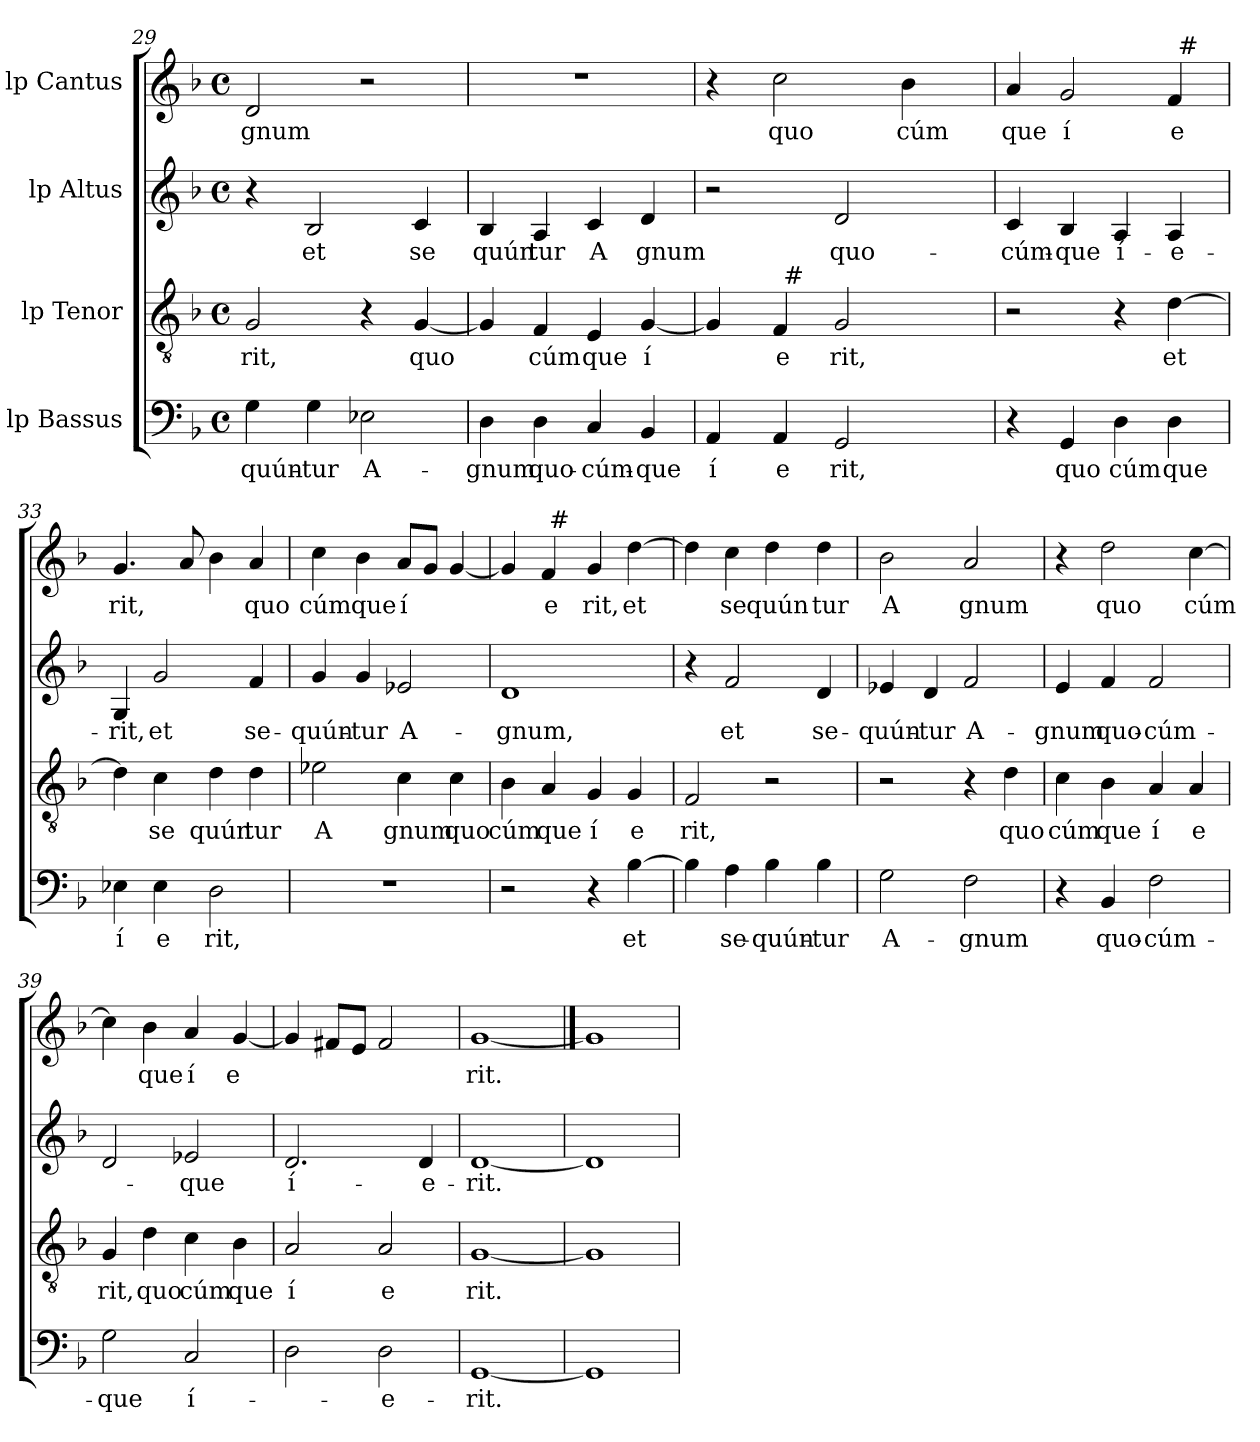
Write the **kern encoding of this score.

**kern	**text	**kern	**text	**kern	**text	**kern	**text
*part4	*part4	*part3	*part3	*part2	*part2	*part1	*part1
*staff4	*staff4	*staff3	*staff3	*staff2	*staff2	*staff1	*staff1
*I"lp Bassus	*	*I"lp Tenor	*	*I"lp Altus	*	*I"lp Cantus	*
*clefF4	*	*clefGv2	*	*clefG2	*	*clefG2	*
*k[b-]	*	*k[b-]	*	*k[b-]	*	*k[b-]	*
*F:	*	*F:	*	*F:	*	*F:	*
*M4/4	*	*M4/4	*	*M4/4	*	*M4/4	*
*met(c)	*	*met(c)	*	*met(c)	*	*met(c)	*
=29	=29	=29	=29	=29	=29	=29	=29
!	!LO:LY:b:cj	!	!LO:LY:b:cj	!	!	!	!LO:LY:b:cj
4G\	-quún-	2G/	rit,	4r	.	2d/	gnum
!	!LO:LY:b:cj	!	!	!	!LO:LY:b:cj	!	!
4G\	-tur	.	.	2B-/	et	.	.
!	!LO:LY:b:cj	!	!	!	!	!	!
2E-X\	A-	4r	.	.	.	2r	.
!	!	!	!LO:LY:b:cj	!	!LO:LY:b:cj	!	!
.	.	[<4G/	quo	4c/	se	.	.
=30	=30	=30	=30	=30	=30	=30	=30
!	!LO:LY:b:cj	!	!	!	!LO:LY:b:cj	!	!
4D\	-gnum	4G/]	.	4B-/	quún	1r	.
!	!LO:LY:b:cj	!	!LO:LY:b:cj	!	!LO:LY:b:cj	!	!
4D\	quo-	4F/	cúm	4A/	tur	.	.
!	!LO:LY:b:cj	!	!LO:LY:b:cj	!	!LO:LY:b:cj	!	!
4C/	-cúm-	4E/	que	4c/	A	.	.
!	!LO:LY:b:cj	!	!LO:LY:b:cj	!	!LO:LY:b:cj	!	!
4BB-/	-que	[>4G/	í	4d/	gnum	.	.
!!LO:LB:g=z
=31	=31	=31	=31	=31	=31	=31	=31
!	!LO:LY:b:cj	!	!	!	!	!	!
*	*	*^	*	*	*	*	*
*	*	*	*^	*	*	*	*	*
4AA/	í	4G/]	32.ryy	4ryy	.	2r	.	4r	.
.	.	.	2ryy	.	.	.	.	.	.
!	!LO:LY:b:cj	!	!	!	!LO:LY:b:cj	!	!	!	!LO:LY:b:cj
4AA/	e	4F/	.	64ryy	e	.	.	2cc\	quo
!	!	!	!	!LO:TX:a:t=#	!	!	!	!	!
.	.	.	.	2ryy	.	.	.	.	.
!	!LO:LY:b:cj	!	!	!	!LO:LY:b:cj	!	!LO:LY:b:cj	!	!
2GG/	rit,	2G/	.	.	rit,	2d/	quo-	.	.
.	.	.	4ryy	.	.	.	.	.	.
!	!	!	!	!	!	!	!	!	!LO:LY:b:cj
.	.	.	.	.	.	.	.	4b-\	cúm
.	.	.	.	8...ryy	.	.	.	.	.
.	.	.	8ryy	.	.	.	.	.	.
.	.	.	16ryy	.	.	.	.	.	.
.	.	.	64ryy	.	.	.	.	.	.
=32	=32	=32	=32	=32	=32	=32	=32	=32	=32
!	!	!	!	!	!	!	!LO:LY:b:cj	!	!LO:LY:b:cj
*	*	*v	*v	*v	*	*	*	*^	*
4r	.	2r	.	4c/	-cúm-	4a/	2ryy	que
!	!LO:LY:b:cj	!	!	!	!LO:LY:b:cj	!	!	!LO:LY:b:cj
4GG/	quo	.	.	4B-/	-que	2g/	.	í
!	!LO:LY:b:cj	!	!	!	!LO:LY:b:cj	!	!	!
4D\	cúm	4r	.	4A/	í-	.	4ryy	.
!	!LO:LY:b:cj	!	!LO:LY:b:cj	!	!LO:LY:b:cj	!	!	!LO:LY:b:cj
4D\	que	[>4d\	et	4A/	-e-	4f/	64ryy	e
!	!	!	!	!	!	!	!LO:TX:a:t=#	!
.	.	.	.	.	.	.	8...ryy	.
=33	=33	=33	=33	=33	=33	=33	=33	=33
!	!LO:LY:b:cj	!	!	!	!LO:LY:b:cj	!	!	!LO:LY:b
*	*	*	*	*	*	*v	*v	*
4E-X\	í	4d\]	.	4G/	-rit,	4.g/	rit,
!	!LO:LY:b:cj	!	!LO:LY:b:cj	!	!LO:LY:b:cj	!	!
4E-\	e	4c\	se	2g/	et	.	.
.	.	.	.	.	.	8a/	.
!	!LO:LY:b:cj	!	!LO:LY:b:cj	!	!	!	!
2D\	rit,	4d\	quún	.	.	4b-\	.
!	!	!	!LO:LY:b:cj	!	!LO:LY:b:cj	!	!LO:LY:b:cj
.	.	4d\	tur	4f/	se-	4a/	quo
=34	=34	=34	=34	=34	=34	=34	=34
!	!	!	!LO:LY:b:cj	!	!LO:LY:b:cj	!	!LO:LY:b:cj
1r	.	2e-X\	A	4g/	-quún-	4cc\	cúm
!	!	!	!	!	!LO:LY:b:cj	!	!LO:LY:b:cj
.	.	.	.	4g/	-tur	4b-\	que
!	!	!	!LO:LY:b:cj	!	!LO:LY:b:cj	!	!LO:LY:b:rj
.	.	4c\	gnum	2e-X/	A-	8a/L	í
.	.	.	.	.	.	8g/J	.
!	!	!	!LO:LY:b:cj	!	!	!	!
.	.	4c\	quo	.	.	[<4g/	.
=35	=35	=35	=35	=35	=35	=35	=35
!	!	!	!LO:LY:b:cj	!	!LO:LY:b:cj	!	!
*	*	*	*	*	*	*^	*
2r	.	4B-\	cúm	1d	-gnum,	4g/]	4ryy	.
!	!	!	!LO:LY:b:cj	!	!	!	!	!LO:LY:b:cj
.	.	4A/	que	.	.	4f/	64ryy	e
!	!	!	!	!	!	!	!LO:TX:a:t=#	!
.	.	.	.	.	.	.	2ryy	.
!	!	!	!LO:LY:b:cj	!	!	!	!	!LO:LY:b:cj
4r	.	4G/	í	.	.	4g/	.	rit,
!	!LO:LY:b:cj	!	!LO:LY:b:cj	!	!	!	!	!LO:LY:b:cj
[>4B-\	et	4G/	e	.	.	[>4dd\	.	et
.	.	.	.	.	.	.	8...ryy	.
!!LO:LB:g=z
=36	=36	=36	=36	=36	=36	=36	=36	=36
!	!	!	!LO:LY:b:cj	!	!	!	!	!
*	*	*	*	*	*	*v	*v	*
4B-\]	.	2F/	rit,	4r	.	4dd\]	.
!	!LO:LY:b:cj	!	!	!	!LO:LY:b:cj	!	!LO:LY:b:cj
4A\	se-	.	.	2f/	et	4cc\	se
!	!LO:LY:b:cj	!	!	!	!	!	!LO:LY:b:cj
4B-\	-quún-	2r	.	.	.	4dd\	quún
!	!LO:LY:b:cj	!	!	!	!LO:LY:b:cj	!	!LO:LY:b:cj
4B-\	-tur	.	.	4d/	se-	4dd\	tur
=37	=37	=37	=37	=37	=37	=37	=37
!	!LO:LY:b:cj	!	!	!	!LO:LY:b:cj	!	!LO:LY:b:cj
2G\	A-	2r	.	4e-X/	-quún-	2b-\	A
!	!	!	!	!	!LO:LY:b:cj	!	!
.	.	.	.	4d/	-tur	.	.
!	!LO:LY:b:cj	!	!	!	!LO:LY:b:cj	!	!LO:LY:b:cj
2F\	-gnum	4r	.	2f/	A-	2a/	gnum
!	!	!	!LO:LY:b:cj	!	!	!	!
.	.	4d\	quo	.	.	.	.
=38	=38	=38	=38	=38	=38	=38	=38
!	!	!	!LO:LY:b:cj	!	!LO:LY:b:cj	!	!
4r	.	4c\	cúm	4e/	-gnum	4r	.
!	!LO:LY:b:cj	!	!LO:LY:b:cj	!	!LO:LY:b:cj	!	!LO:LY:b:cj
4BB-/	quo-	4B-\	que	4f/	quo-	2dd\	quo
!	!LO:LY:b:cj	!	!LO:LY:b:cj	!	!LO:LY:b	!	!
2F\	-cúm-	4A/	í	2f/	-cúm-	.	.
!	!	!	!LO:LY:b:cj	!	!	!	!LO:LY:b:cj
.	.	4A/	e	.	.	[>4cc\	cúm
=39	=39	=39	=39	=39	=39	=39	=39
!	!LO:LY:b:cj	!	!LO:LY:b:cj	!	!	!	!
2G\	-que	4G/	rit,	2d/	.	4cc\]	.
!	!	!	!LO:LY:b:cj	!	!	!	!LO:LY:b:cj
.	.	4d\	quo	.	.	4b-\	que
!	!LO:LY:b:rj	!	!LO:LY:b:cj	!	!LO:LY:b:cj	!	!LO:LY:b:cj
2C/	í-	4c\	cúm	2e-X/	-que	4a/	í
!	!	!	!LO:LY:b:cj	!	!	!	!LO:LY:b:cj
.	.	4B-\	que	.	.	[<4g/	e
=40	=40	=40	=40	=40	=40	=40	=40
!	!	!	!LO:LY:b:cj	!	!LO:LY:b:cj	!	!
2D\	.	2A/	í	2.d/	í-	4g/]	.
.	.	.	.	.	.	8f#X/L	.
.	.	.	.	.	.	8e/J	.
!	!LO:LY:b:cj	!	!LO:LY:b:cj	!	!	!	!
2D\	-e-	2A/	e	.	.	2f#/	.
!	!	!	!	!	!LO:LY:b:cj	!	!
.	.	.	.	4d/	-e-	.	.
=41	=41	=41	=41	=41	=41	=41	=41
!	!LO:LY:b:cj	!	!LO:LY:b:cj	!	!LO:LY:b:cj	!	!LO:LY:b:cj
[1GG	-rit.	[1G	rit.	[1d	-rit.	[1g	rit.
=42	==42	=42	==42	=42	==42	==42	==42
1GG]	.	1G]	.	1d]	.	1g]	.
=	=	=	=	=	=	=	=
*-	*-	*-	*-	*-	*-	*-	*-
